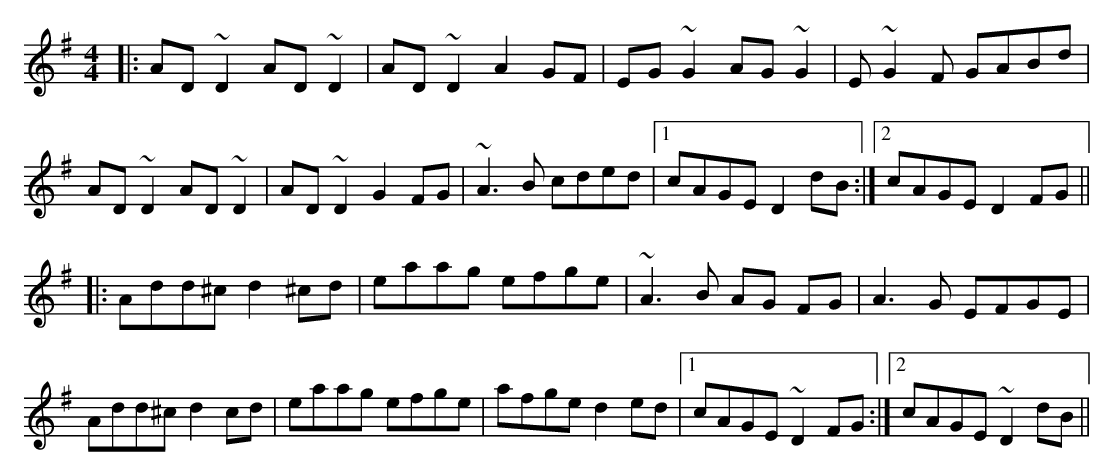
X:1
M:4/4
K:Dmix
|:AD ~D2 AD ~D2|AD ~D2 A2GF|EG~G2 AG~G2|E~G2F GABd|
AD ~D2 AD ~D2|AD ~D2 G2FG|~A3B cded|1 cAGE D2dB:|2 cAGE D2 FG||
|:Add^c d2 ^cd|eaag efge|~A3B AG FG|A3G EFGE|
Add^c d2cd|eaag efge|afge d2ed|1 cAGE ~D2 FG:|2 cAGE ~D2dB||
